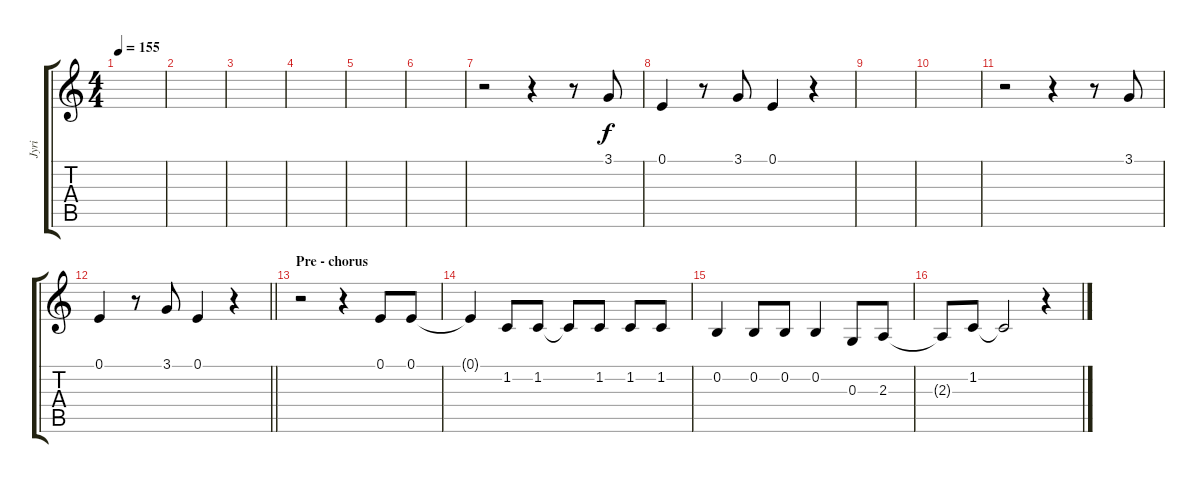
\track ("Jyri" "Jyri") {instrument lead1square}
\staff {score tabs}
\tuning (E4 B3 G3 D3 A2 E2) {hide}
\ts (4 4)
\tempo 155
\clef g2
\ks c
|
|
|
|
|
|
r.2 r.4 r.8 3.1.8 |
0.1.4 r.8 3.1.8 0.1.4 r.4 |
|
|
r.2 r.4 r.8 3.1.8 |
\barLineRight lightlight
0.1.4 r.8 3.1.8 0.1.4 r.4 |
\section ("" "Pre - chorus")
r.2{volume 10} r.4 0.1.8 0.1.8 |
0.1{t}.4 1.2.8 1.2.8 1.2{t}.8 1.2.8 1.2.8 1.2.8 |
0.2.4 0.2.8 0.2.8 0.2.4 0.3.8 2.3.8 |
2.3{t}.8 1.2.8 1.2{t}.2 r.4
